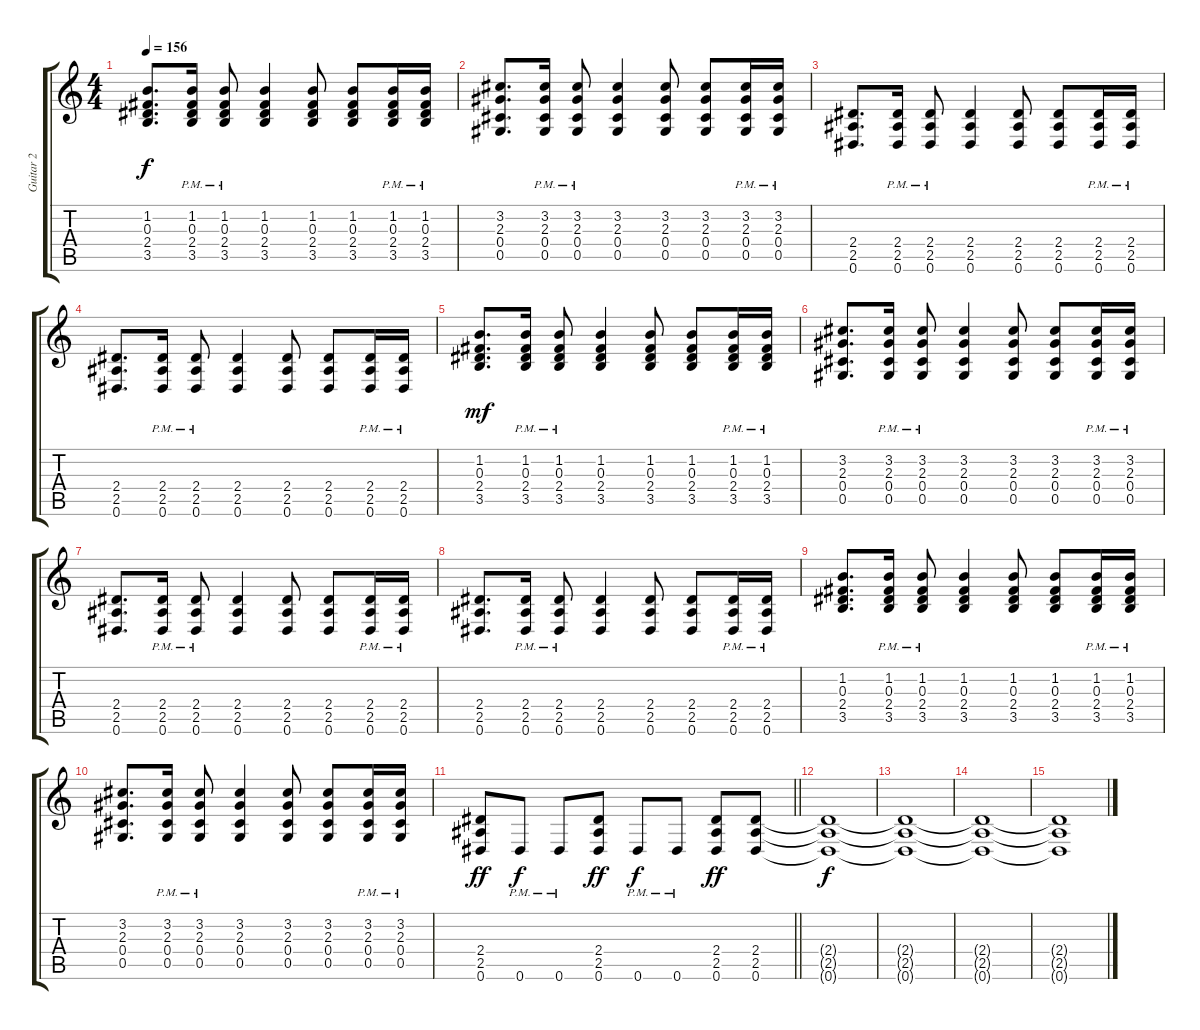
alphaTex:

\track ("Guitar 2" "Guitar 2") {instrument overdrivenguitar}
\staff {score tabs}
\tuning (Eb4 Bb3 Gb3 Db3 Ab2 Eb2) {hide}
\ts (4 4)
\tempo 156
\clef g2
\ks c
(1.2 0.3 2.4 3.5).8{d dy f} (1.2{pm} 0.3{pm} 2.4{pm} 3.5{pm}).16 (1.2{pm} 0.3{pm} 2.4{pm} 3.5{pm}).8 (1.2 0.3 2.4 3.5).4 (1.2 0.3 2.4 3.5).8 (1.2 0.3 2.4 3.5).8 (1.2{pm} 0.3{pm} 2.4{pm} 3.5{pm}).16 (1.2{pm} 0.3{pm} 2.4{pm} 3.5{pm}).16 |
(3.2 2.3 0.4 0.5).8{d} (3.2{pm} 2.3{pm} 0.4{pm} 0.5{pm}).16 (3.2{pm} 2.3{pm} 0.4{pm} 0.5{pm}).8 (3.2 2.3 0.4 0.5).4 (3.2 2.3 0.4 0.5).8 (3.2 2.3 0.4 0.5).8 (3.2{pm} 2.3{pm} 0.4{pm} 0.5{pm}).16 (3.2{pm} 2.3{pm} 0.4{pm} 0.5{pm}).16 |
(2.4 2.5 0.6).8{d} (2.4{pm} 2.5{pm} 0.6{pm}).16 (2.4{pm} 2.5{pm} 0.6{pm}).8 (2.4 2.5 0.6).4 (2.4 2.5 0.6).8 (2.4 2.5 0.6).8 (2.4{pm} 2.5{pm} 0.6{pm}).16 (2.4{pm} 2.5{pm} 0.6{pm}).16 |
(2.4 2.5 0.6).8{d} (2.4{pm} 2.5{pm} 0.6{pm}).16 (2.4{pm} 2.5{pm} 0.6{pm}).8 (2.4 2.5 0.6).4 (2.4 2.5 0.6).8 (2.4 2.5 0.6).8 (2.4{pm} 2.5{pm} 0.6{pm}).16 (2.4{pm} 2.5{pm} 0.6{pm}).16 |
(1.2 0.3 2.4 3.5).8{d dy mf} (1.2{pm} 0.3{pm} 2.4{pm} 3.5{pm}).16 (1.2{pm} 0.3{pm} 2.4{pm} 3.5{pm}).8 (1.2 0.3 2.4 3.5).4 (1.2 0.3 2.4 3.5).8 (1.2 0.3 2.4 3.5).8 (1.2{pm} 0.3{pm} 2.4{pm} 3.5{pm}).16 (1.2{pm} 0.3{pm} 2.4{pm} 3.5{pm}).16 |
(3.2 2.3 0.4 0.5).8{d} (3.2{pm} 2.3{pm} 0.4{pm} 0.5{pm}).16 (3.2{pm} 2.3{pm} 0.4{pm} 0.5{pm}).8 (3.2 2.3 0.4 0.5).4 (3.2 2.3 0.4 0.5).8 (3.2 2.3 0.4 0.5).8 (3.2{pm} 2.3{pm} 0.4{pm} 0.5{pm}).16 (3.2{pm} 2.3{pm} 0.4{pm} 0.5{pm}).16 |
(2.4 2.5 0.6).8{d} (2.4{pm} 2.5{pm} 0.6{pm}).16 (2.4{pm} 2.5{pm} 0.6{pm}).8 (2.4 2.5 0.6).4 (2.4 2.5 0.6).8 (2.4 2.5 0.6).8 (2.4{pm} 2.5{pm} 0.6{pm}).16 (2.4{pm} 2.5{pm} 0.6{pm}).16 |
(2.4 2.5 0.6).8{d} (2.4{pm} 2.5{pm} 0.6{pm}).16 (2.4{pm} 2.5{pm} 0.6{pm}).8 (2.4 2.5 0.6).4 (2.4 2.5 0.6).8 (2.4 2.5 0.6).8 (2.4{pm} 2.5{pm} 0.6{pm}).16 (2.4{pm} 2.5{pm} 0.6{pm}).16 |
(1.2 0.3 2.4 3.5).8{d} (1.2{pm} 0.3{pm} 2.4{pm} 3.5{pm}).16 (1.2{pm} 0.3{pm} 2.4{pm} 3.5{pm}).8 (1.2 0.3 2.4 3.5).4 (1.2 0.3 2.4 3.5).8 (1.2 0.3 2.4 3.5).8 (1.2{pm} 0.3{pm} 2.4{pm} 3.5{pm}).16 (1.2{pm} 0.3{pm} 2.4{pm} 3.5{pm}).16 |
(3.2 2.3 0.4 0.5).8{d} (3.2{pm} 2.3{pm} 0.4{pm} 0.5{pm}).16 (3.2{pm} 2.3{pm} 0.4{pm} 0.5{pm}).8 (3.2 2.3 0.4 0.5).4 (3.2 2.3 0.4 0.5).8 (3.2 2.3 0.4 0.5).8 (3.2{pm} 2.3{pm} 0.4{pm} 0.5{pm}).16 (3.2{pm} 2.3{pm} 0.4{pm} 0.5{pm}).16 |
\barLineRight lightlight
(2.4 2.5 0.6).8{dy ff} 0.6{pm}.8{dy f} 0.6{pm}.8 (2.4 2.5 0.6).8{dy ff} 0.6{pm}.8{dy f} 0.6{pm}.8 (2.4 2.5 0.6).8{dy ff} (2.4 2.5 0.6).8 |
(2.4{t} 2.5{t} 0.6{t}).1{dy f volume 0} |
(2.4{t} 2.5{t} 0.6{t}).1 |
(2.4{t} 2.5{t} 0.6{t}).1 |
(2.4{t} 2.5{t} 0.6{t}).1
